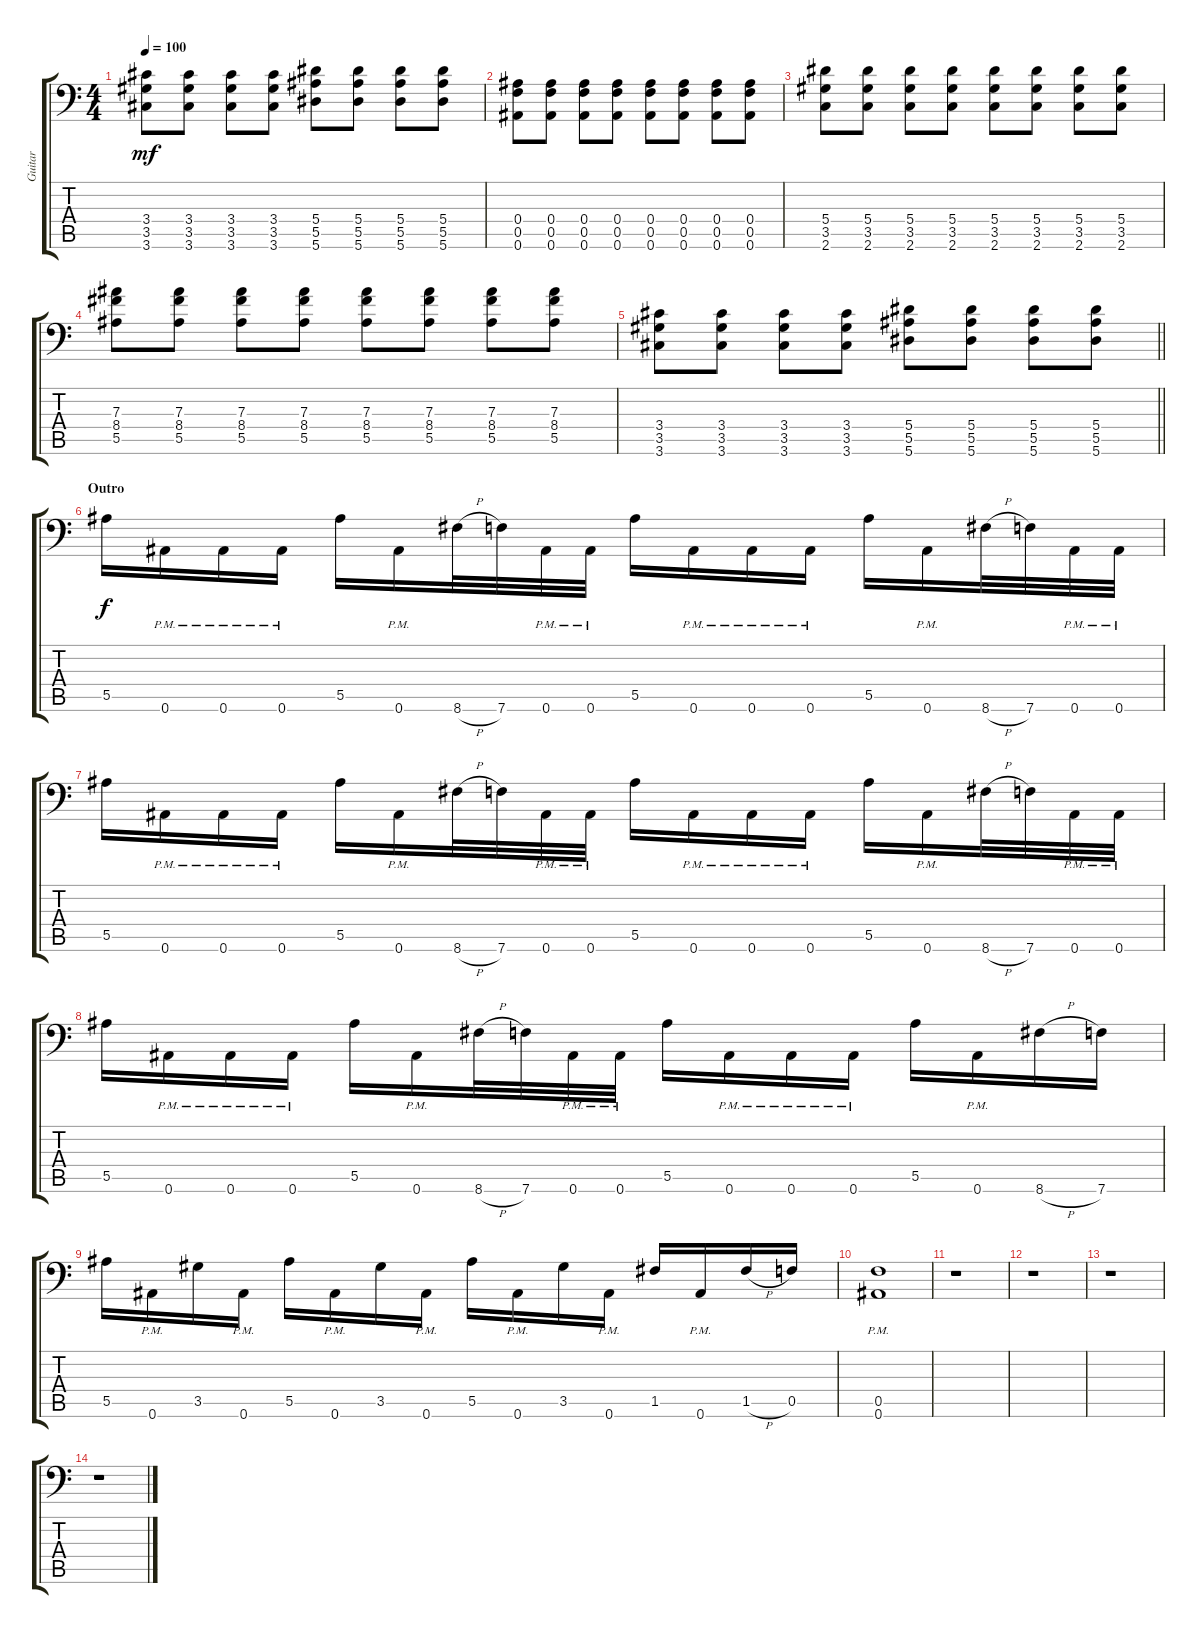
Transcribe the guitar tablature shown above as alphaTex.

\track ("Guitar" "Guitar") {instrument distortionguitar}
\staff {score tabs}
\tuning (C4 G3 Eb3 Bb2 F2 Bb1) {hide}
\ts (4 4)
\tempo 100
\clef f4
\ks c
(3.4 3.5 3.6).8{dy mf} (3.4 3.5 3.6).8 (3.4 3.5 3.6).8 (3.4 3.5 3.6).8 (5.4 5.5 5.6).8 (5.4 5.5 5.6).8 (5.4 5.5 5.6).8 (5.4 5.5 5.6).8 |
(0.4 0.5 0.6).8 (0.4 0.5 0.6).8 (0.4 0.5 0.6).8 (0.4 0.5 0.6).8 (0.4 0.5 0.6).8 (0.4 0.5 0.6).8 (0.4 0.5 0.6).8 (0.4 0.5 0.6).8 |
(5.4 3.5 2.6).8 (5.4 3.5 2.6).8 (5.4 3.5 2.6).8 (5.4 3.5 2.6).8 (5.4 3.5 2.6).8 (5.4 3.5 2.6).8 (5.4 3.5 2.6).8 (5.4 3.5 2.6).8 |
(7.3 8.4 5.5).8 (7.3 8.4 5.5).8 (7.3 8.4 5.5).8 (7.3 8.4 5.5).8 (7.3 8.4 5.5).8 (7.3 8.4 5.5).8 (7.3 8.4 5.5).8 (7.3 8.4 5.5).8 |
\barLineRight lightlight
(3.4 3.5 3.6).8 (3.4 3.5 3.6).8 (3.4 3.5 3.6).8 (3.4 3.5 3.6).8 (5.4 5.5 5.6).8 (5.4 5.5 5.6).8 (5.4 5.5 5.6).8 (5.4 5.5 5.6).8 |
\section ("" "Outro")
5.5.16{dy f} 0.6{pm}.16 0.6{pm}.16 0.6{pm}.16 5.5.16 0.6{pm}.16 8.6{h}.32 7.6.32 0.6{pm}.32 0.6{pm}.32 5.5.16 0.6{pm}.16 0.6{pm}.16 0.6{pm}.16 5.5.16 0.6{pm}.16 8.6{h}.32 7.6.32 0.6{pm}.32 0.6{pm}.32 |
5.5.16 0.6{pm}.16 0.6{pm}.16 0.6{pm}.16 5.5.16 0.6{pm}.16 8.6{h}.32 7.6.32 0.6{pm}.32 0.6{pm}.32 5.5.16 0.6{pm}.16 0.6{pm}.16 0.6{pm}.16 5.5.16 0.6{pm}.16 8.6{h}.32 7.6.32 0.6{pm}.32 0.6{pm}.32 |
5.5.16 0.6{pm}.16 0.6{pm}.16 0.6{pm}.16 5.5.16 0.6{pm}.16 8.6{h}.32 7.6.32 0.6{pm}.32 0.6{pm}.32 5.5.16 0.6{pm}.16 0.6{pm}.16 0.6{pm}.16 5.5.16 0.6{pm}.16 8.6{h}.16 7.6.16 |
5.5.16 0.6{pm}.16 3.5.16 0.6{pm}.16 5.5.16 0.6{pm}.16 3.5.16 0.6{pm}.16 5.5.16 0.6{pm}.16 3.5.16 0.6{pm}.16 1.5.16 0.6{pm}.16 1.5{h}.16 0.5.16 |
(0.5{pm} 0.6{pm}).1 |
r.1 |
r.1 |
r.1 |
r.1
